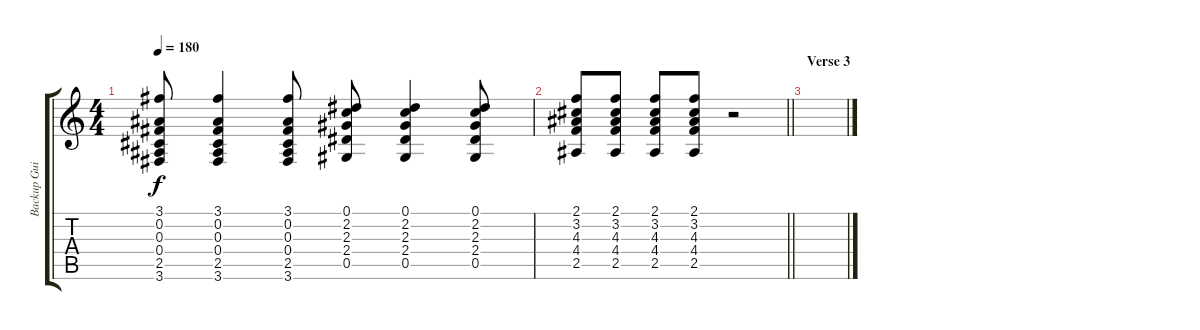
\track ("Backup Guitar" "Backup Gui") {instrument overdrivenguitar}
\staff {score tabs}
\tuning (Eb4 Bb3 Gb3 Db3 Ab2 Eb2) {hide}
\ts (4 4)
\tempo 180
\clef g2
\ks c
(3.1 0.2 0.3 0.4 2.5 3.6).8{dy f} (3.1 0.2 0.3 0.4 2.5 3.6).4 (3.1 0.2 0.3 0.4 2.5 3.6).8 (0.1 2.2 2.3 2.4 0.5).8 (0.1 2.2 2.3 2.4 0.5).4 (0.1 2.2 2.3 2.4 0.5).8 |
\barLineRight lightlight
(2.1 3.2 4.3 4.4 2.5).8 (2.1 3.2 4.3 4.4 2.5).8 (2.1 3.2 4.3 4.4 2.5).8 (2.1 3.2 4.3 4.4 2.5).8 r.2 |
\section ("" "Verse 3")
